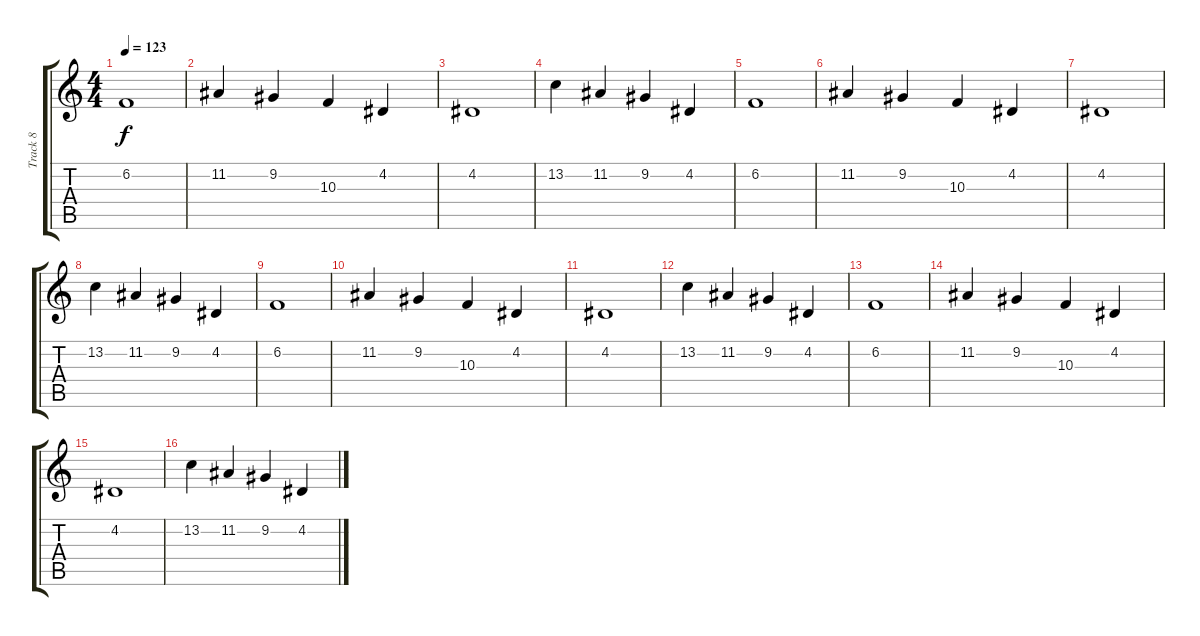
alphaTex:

\track ("Track 8" "Track 8") {instrument synthstrings1}
\staff {score tabs}
\tuning (E4 B3 G3 D3 A2 E2) {hide}
\ts (4 4)
\tempo 123
\clef g2
\ks c
6.2.1{dy f} |
11.2.4 9.2.4 10.3.4 4.2.4 |
4.2.1 |
13.2.4 11.2.4 9.2.4 4.2.4 |
6.2.1 |
11.2.4 9.2.4 10.3.4 4.2.4 |
4.2.1 |
13.2.4 11.2.4 9.2.4 4.2.4 |
6.2.1 |
11.2.4 9.2.4 10.3.4 4.2.4 |
4.2.1 |
13.2.4 11.2.4 9.2.4 4.2.4 |
6.2.1 |
11.2.4 9.2.4 10.3.4 4.2.4 |
4.2.1 |
13.2.4 11.2.4 9.2.4 4.2.4
